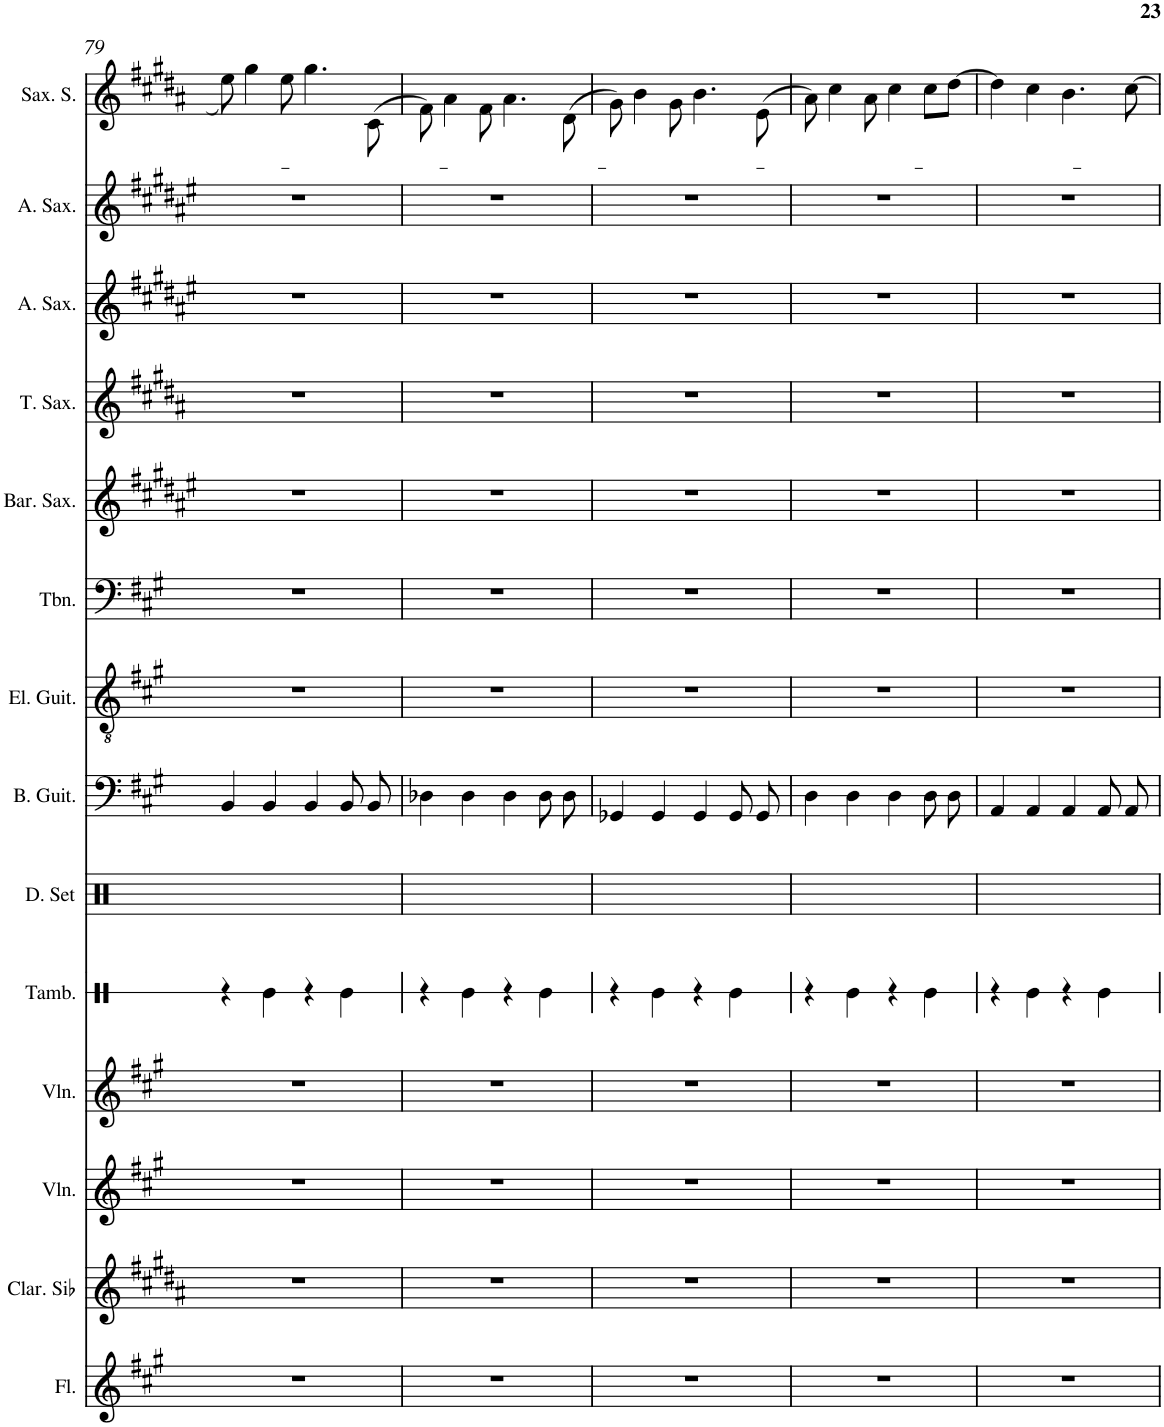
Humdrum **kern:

**kern	**kern	**kern	**kern	**kern	**kern	**kern	**kern	**kern	**kern	**kern	**kern	**kern	**kern
*part14	*part13	*part12	*part11	*part10	*part9	*part8	*part7	*part6	*part5	*part4	*part3	*part2	*part1
*staff14	*staff13	*staff12	*staff11	*staff10	*staff9	*staff8	*staff7	*staff6	*staff5	*staff4	*staff3	*staff2	*staff1
*I"Flûte	*I"Clarinette en Sib	*I"Violon	*I"Violon	*I"Tambourine	*I"Drumset	*I"Bass Guitar	*I"Electric Guitar	*I"Trombone	*I"Baritone Saxophone	*I"Tenor Saxophone	*I"Alto Saxophone	*I"Alto Saxophone	*I"Saxophone soprano
*I'Fl.	*I'Clar. Sib	*I'Vln.	*I'Vln.	*I'Tamb.	*I'D. Set	*I'B. Guit.	*I'El. Guit.	*I'Tbn.	*I'Bar. Sax.	*I'T. Sax.	*I'A. Sax.	*I'A. Sax.	*I'Sax. S.
!!LO:PB:g=z
*clefG2	*clefG2	*clefG2	*clefG2	*clefX	*clefX	*clefF4	*clefGv2	*clefF4	*clefG2	*clefG2	*clefG2	*clefG2	*clefG2
*	*Trd1c2	*	*	*	*	*Trd7c12	*	*	*Trd12c21	*Trd8c14	*Trd5c9	*Trd5c9	*Trd1c2
*k[f#c#g#]	*k[f#c#g#d#a#]	*k[f#c#g#]	*k[f#c#g#]	*k[]	*k[]	*k[f#c#g#]	*k[f#c#g#]	*k[f#c#g#]	*k[f#c#g#d#a#e#]	*k[f#c#g#d#a#]	*k[f#c#g#d#a#e#]	*k[f#c#g#d#a#e#]	*k[f#c#g#d#a#]
*M4/4	*M4/4	*M4/4	*M4/4	*M4/4	*M4/4	*M4/4	*M4/4	*M4/4	*M4/4	*M4/4	*M4/4	*M4/4	*M4/4
=79	=79	=79	=79	=79	=79	=79	=79	=79	=79	=79	=79	=79	=79
1r	1r	1r	1r	4r	1ryy	4BB/	1r	1r	1r	1r	1r	1r	8ee\
.	.	.	.	.	.	.	.	.	.	.	.	.	4gg#\
.	.	.	.	4Re\	.	4BB/	.	.	.	.	.	.	.
.	.	.	.	.	.	.	.	.	.	.	.	.	8ee\
.	.	.	.	4r	.	4BB/	.	.	.	.	.	.	4.gg#\
.	.	.	.	4Re\	.	8BB/L	.	.	.	.	.	.	.
.	.	.	.	.	.	8BB/J	.	.	.	.	.	.	(>8c#\
=80	=80	=80	=80	=80	=80	=80	=80	=80	=80	=80	=80	=80	=80
1r	1r	1r	1r	4r	1ryy	4D-X\	1r	1r	1r	1r	1r	1r	8f#\)
.	.	.	.	.	.	.	.	.	.	.	.	.	4a#\
.	.	.	.	4Re\	.	4D-\	.	.	.	.	.	.	.
.	.	.	.	.	.	.	.	.	.	.	.	.	8f#\
.	.	.	.	4r	.	4D-\	.	.	.	.	.	.	4.a#\
.	.	.	.	4Re\	.	8D-\L	.	.	.	.	.	.	.
.	.	.	.	.	.	8D-\J	.	.	.	.	.	.	(>8d#\
=81	=81	=81	=81	=81	=81	=81	=81	=81	=81	=81	=81	=81	=81
1r	1r	1r	1r	4r	1ryy	4GG-X/	1r	1r	1r	1r	1r	1r	8g#\)
.	.	.	.	.	.	.	.	.	.	.	.	.	4b\
.	.	.	.	4Re\	.	4GG-/	.	.	.	.	.	.	.
.	.	.	.	.	.	.	.	.	.	.	.	.	8g#\
.	.	.	.	4r	.	4GG-/	.	.	.	.	.	.	4.b\
.	.	.	.	4Re\	.	8GG-/L	.	.	.	.	.	.	.
.	.	.	.	.	.	8GG-/J	.	.	.	.	.	.	(>8e\
=82	=82	=82	=82	=82	=82	=82	=82	=82	=82	=82	=82	=82	=82
1r	1r	1r	1r	4r	1ryy	4D\	1r	1r	1r	1r	1r	1r	8a#\)
.	.	.	.	.	.	.	.	.	.	.	.	.	4cc#\
.	.	.	.	4Re\	.	4D\	.	.	.	.	.	.	.
.	.	.	.	.	.	.	.	.	.	.	.	.	8a#\
.	.	.	.	4r	.	4D\	.	.	.	.	.	.	4cc#\
.	.	.	.	4Re\	.	8D\L	.	.	.	.	.	.	8cc#\L
.	.	.	.	.	.	8D\J	.	.	.	.	.	.	[8dd#\J
=83	=83	=83	=83	=83	=83	=83	=83	=83	=83	=83	=83	=83	=83
1r	1r	1r	1r	4r	1ryy	4AA/	1r	1r	1r	1r	1r	1r	4dd#\]
.	.	.	.	4Re\	.	4AA/	.	.	.	.	.	.	4cc#\
.	.	.	.	4r	.	4AA/	.	.	.	.	.	.	4.b\
.	.	.	.	4Re\	.	8AA/L	.	.	.	.	.	.	.
.	.	.	.	.	.	8AA/J	.	.	.	.	.	.	[8cc#\
=	=	=	=	=	=	=	=	=	=	=	=	=	=
*-	*-	*-	*-	*-	*-	*-	*-	*-	*-	*-	*-	*-	*-
